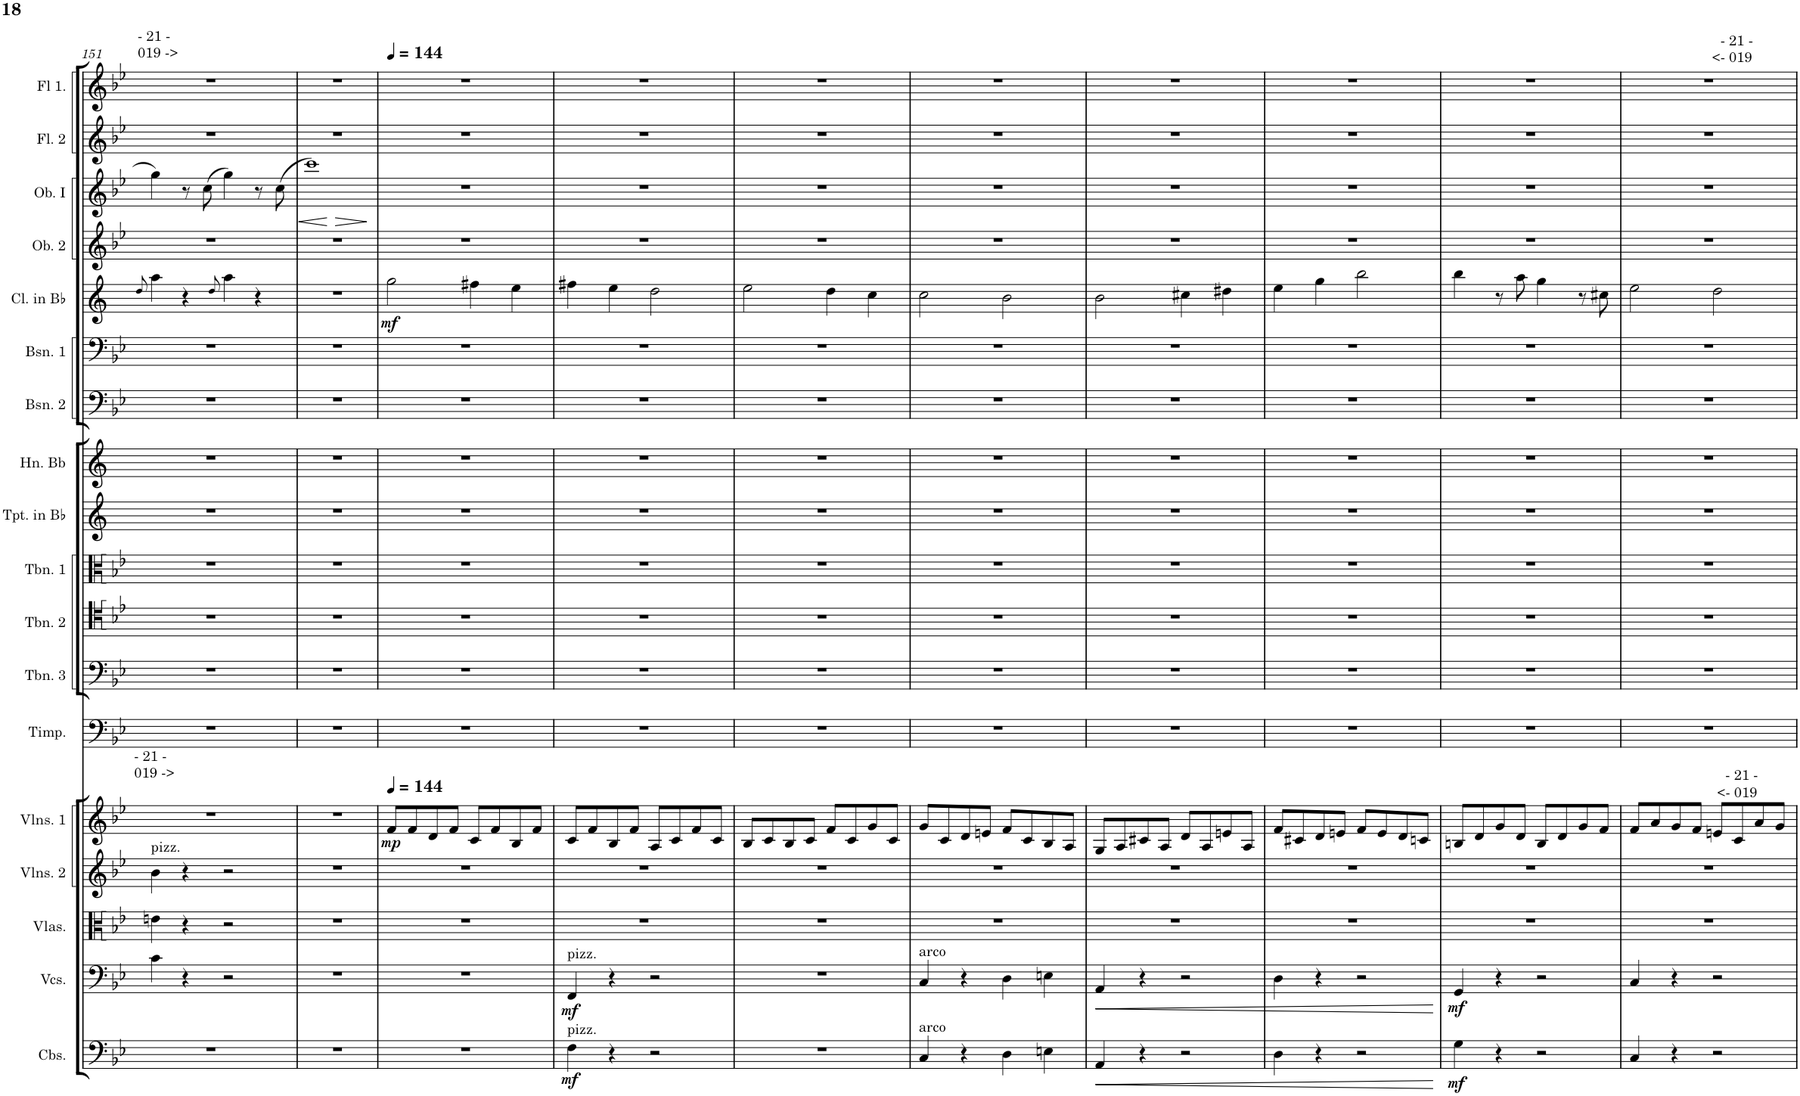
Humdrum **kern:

**kern	**dynam	**kern	**dynam	**kern	**kern	**kern	**dynam	**kern	**kern	**kern	**kern	**kern	**kern	**kern	**kern	**kern	**dynam	**kern	**kern	**dynam	**kern	**kern
*part18	*part18	*part17	*part17	*part16	*part15	*part14	*part14	*part13	*part12	*part11	*part10	*part9	*part8	*part7	*part6	*part5	*part5	*part4	*part3	*part3	*part2	*part1
*staff18	*staff18	*staff17	*staff17	*staff16	*staff15	*staff14	*staff14	*staff13	*staff12	*staff11	*staff10	*staff9	*staff8	*staff7	*staff6	*staff5	*staff5	*staff4	*staff3	*staff3	*staff2	*staff1
*I"Contrabasses	*	*I"Violoncellos	*	*I"Violas	*I"Violins 2	*I"Violins 1	*	*I"Timpani	*I"Trombone 3	*I"Trombone 2	*I"Trombone 1	*I"Trumpets in Bb	*I"Horn Bb	*I"Bassoon 2	*I"Bassoon 1	*I"Clarinets in Bb	*	*I"Oboe 2	*I"Oboe I	*	*I"Flute 2	*I"Flute 1
*I'Cbs.	*	*I'Vcs.	*	*I'Vlas.	*I'Vlns. 2	*I'Vlns. 1	*	*I'Timp.	*I'Tbn. 3	*I'Tbn. 2	*I'Tbn. 1	*I'Tpt. in Bb	*I'Hn. Bb	*I'Bsn. 2	*I'Bsn. 1	*I'Cl. in Bb	*	*I'Ob. 2	*I'Ob. I	*	*I'Fl. 2	*I'Fl 1.
!!LO:PB:g=z
*clefF4	*	*clefF4	*	*clefC3	*clefG2	*clefG2	*	*clefF4	*clefF4	*clefC4	*clefC3	*clefG2	*clefG2	*clefF4	*clefF4	*clefG2	*	*clefG2	*clefG2	*	*clefG2	*clefG2
*Trd7c12	*	*	*	*	*	*	*	*	*	*	*	*Trd1c2	*Trd1c2	*	*	*Trd1c2	*	*	*	*	*	*
*k[b-e-]	*	*k[b-e-]	*	*k[b-e-]	*k[b-e-]	*k[b-e-]	*	*k[b-e-]	*k[b-e-]	*k[b-e-]	*k[b-e-]	*k[]	*k[]	*k[b-e-]	*k[b-e-]	*k[]	*	*k[b-e-]	*k[b-e-]	*	*k[b-e-]	*k[b-e-]
*M2/2	*	*M2/2	*	*M2/2	*M2/2	*M2/2	*	*M2/2	*M2/2	*M2/2	*M2/2	*M2/2	*M2/2	*M2/2	*M2/2	*M2/2	*	*M2/2	*M2/2	*	*M2/2	*M2/2
*met(c|)	*	*met(c|)	*	*met(c|)	*met(c|)	*met(c|)	*	*met(c|)	*met(c|)	*met(c|)	*met(c|)	*met(c|)	*met(c|)	*met(c|)	*met(c|)	*met(c|)	*	*met(c|)	*met(c|)	*	*met(c|)	*met(c|)
=151	=151	=151	=151	=151	=151	=151	=151	=151	=151	=151	=151	=151	=151	=151	=151	=151	=151	=151	=151	=151	=151	=151
.	.	.	.	.	.	.	.	.	.	.	.	.	.	.	.	8qdd/	.	.	.	.	.	.
!	!	!	!	!	!	!	!	!	!	!	!	!	!	!	!	!	!	!	!	!	!	!LO:TX:a:t=- 21 -
!	!	!	!	!	!	!	!	!	!	!	!	!	!	!	!	!	!	!	!	!	!	!LO:TX:a:t=019 ->
!	!	!	!	!	!	!LO:TX:a:t=- 21 -	!	!	!	!	!	!	!	!	!	!	!	!	!	!	!	!
!	!	!	!	!	!	!LO:TX:a:t=019 ->	!	!	!	!	!	!	!	!	!	!	!	!	!	!	!	!
!	!	!	!	!	!LO:TX:a:t=pizz.	!	!	!	!	!	!	!	!	!	!	!	!	!	!	!	!	!
1r	.	4c\	.	4en\	4b-\	1r	.	1r	1r	1r	1r	1r	1r	1r	1r	4aa\	.	1r	4gg\	.	1r	1r
.	.	4r	.	4r	4r	.	.	.	.	.	.	.	.	.	.	4r	.	.	8r	.	.	.
.	.	.	.	.	.	.	.	.	.	.	.	.	.	.	.	.	.	.	(8cc\	.	.	.
.	.	.	.	.	.	.	.	.	.	.	.	.	.	.	.	8qdd/	.	.	.	.	.	.
.	.	2r	.	2r	2r	.	.	.	.	.	.	.	.	.	.	4aa\	.	.	4gg\)	.	.	.
.	.	.	.	.	.	.	.	.	.	.	.	.	.	.	.	4r	.	.	8r	.	.	.
.	.	.	.	.	.	.	.	.	.	.	.	.	.	.	.	.	.	.	(8cc\	.	.	.
=152	=152	=152	=152	=152	=152	=152	=152	=152	=152	=152	=152	=152	=152	=152	=152	=152	=152	=152	=152	=152	=152	=152
!	!	!	!	!	!	!	!	!	!	!	!	!	!	!	!	!	!	!	!	!LO:HP:b	!	!
1r	.	1r	.	1r	1r	1r	.	1r	1r	1r	1r	1r	1r	1r	1r	1r	.	1r	1ccc)	<	1r	1r
.	.	.	.	.	.	.	.	.	.	.	.	.	.	.	.	.	.	.	.	[	.	.
=153	=153	=153	=153	=153	=153	=153	=153	=153	=153	=153	=153	=153	=153	=153	=153	=153	=153	=153	=153	=153	=153	=153
*	*	*	*	*	*	*MM144	*	*	*	*	*	*	*	*	*	*	*	*	*	*	*	*MM144
!	!	!	!	!	!	!	!LO:DY:b	!	!	!	!	!	!	!	!	!	!LO:DY:b	!	!	!	!	!
1r	.	1r	.	1r	1r	8f/L	mp	1r	1r	1r	1r	1r	1r	1r	1r	2gg\	mf	1r	1r	.	1r	1r
.	.	.	.	.	.	8f/	.	.	.	.	.	.	.	.	.	.	.	.	.	.	.	.
.	.	.	.	.	.	8d/	.	.	.	.	.	.	.	.	.	.	.	.	.	.	.	.
.	.	.	.	.	.	8f/J	.	.	.	.	.	.	.	.	.	.	.	.	.	.	.	.
.	.	.	.	.	.	8c/L	.	.	.	.	.	.	.	.	.	4ff#X\	.	.	.	.	.	.
.	.	.	.	.	.	8f/	.	.	.	.	.	.	.	.	.	.	.	.	.	.	.	.
.	.	.	.	.	.	8B-/	.	.	.	.	.	.	.	.	.	4ee\	.	.	.	.	.	.
.	.	.	.	.	.	8f/J	.	.	.	.	.	.	.	.	.	.	.	.	.	.	.	.
=154	=154	=154	=154	=154	=154	=154	=154	=154	=154	=154	=154	=154	=154	=154	=154	=154	=154	=154	=154	=154	=154	=154
!	!	!LO:TX:a:t=pizz.	!	!	!	!	!	!	!	!	!	!	!	!	!	!	!	!	!	!	!	!
!LO:TX:a:t=pizz.	!	!	!	!	!	!	!	!	!	!	!	!	!	!	!	!	!	!	!	!	!	!
!	!LO:DY:b	!	!LO:DY:b	!	!	!	!	!	!	!	!	!	!	!	!	!	!	!	!	!	!	!
4F\	mf	4FF/	mf	1r	1r	8c/L	.	1r	1r	1r	1r	1r	1r	1r	1r	4ff#X\	.	1r	1r	.	1r	1r
.	.	.	.	.	.	8f/	.	.	.	.	.	.	.	.	.	.	.	.	.	.	.	.
4r	.	4r	.	.	.	8B-/	.	.	.	.	.	.	.	.	.	4ee\	.	.	.	.	.	.
.	.	.	.	.	.	8f/J	.	.	.	.	.	.	.	.	.	.	.	.	.	.	.	.
2r	.	2r	.	.	.	8A/L	.	.	.	.	.	.	.	.	.	2dd\	.	.	.	.	.	.
.	.	.	.	.	.	8c/	.	.	.	.	.	.	.	.	.	.	.	.	.	.	.	.
.	.	.	.	.	.	8f/	.	.	.	.	.	.	.	.	.	.	.	.	.	.	.	.
.	.	.	.	.	.	8c/J	.	.	.	.	.	.	.	.	.	.	.	.	.	.	.	.
=155	=155	=155	=155	=155	=155	=155	=155	=155	=155	=155	=155	=155	=155	=155	=155	=155	=155	=155	=155	=155	=155	=155
1r	.	1r	.	1r	1r	8B-/L	.	1r	1r	1r	1r	1r	1r	1r	1r	2ee\	.	1r	1r	.	1r	1r
.	.	.	.	.	.	8c/	.	.	.	.	.	.	.	.	.	.	.	.	.	.	.	.
.	.	.	.	.	.	8B-/	.	.	.	.	.	.	.	.	.	.	.	.	.	.	.	.
.	.	.	.	.	.	8c/J	.	.	.	.	.	.	.	.	.	.	.	.	.	.	.	.
.	.	.	.	.	.	8f/L	.	.	.	.	.	.	.	.	.	4dd\	.	.	.	.	.	.
.	.	.	.	.	.	8c/	.	.	.	.	.	.	.	.	.	.	.	.	.	.	.	.
.	.	.	.	.	.	8g/	.	.	.	.	.	.	.	.	.	4cc\	.	.	.	.	.	.
.	.	.	.	.	.	8c/J	.	.	.	.	.	.	.	.	.	.	.	.	.	.	.	.
=156	=156	=156	=156	=156	=156	=156	=156	=156	=156	=156	=156	=156	=156	=156	=156	=156	=156	=156	=156	=156	=156	=156
!	!	!LO:TX:a:t=arco	!	!	!	!	!	!	!	!	!	!	!	!	!	!	!	!	!	!	!	!
!LO:TX:a:t=arco	!	!	!	!	!	!	!	!	!	!	!	!	!	!	!	!	!	!	!	!	!	!
4C/	.	4C/	.	1r	1r	8g/L	.	1r	1r	1r	1r	1r	1r	1r	1r	2cc\	.	1r	1r	.	1r	1r
.	.	.	.	.	.	8c/	.	.	.	.	.	.	.	.	.	.	.	.	.	.	.	.
4r	.	4r	.	.	.	8d/	.	.	.	.	.	.	.	.	.	.	.	.	.	.	.	.
.	.	.	.	.	.	8en/J	.	.	.	.	.	.	.	.	.	.	.	.	.	.	.	.
4D\	.	4D\	.	.	.	8f/L	.	.	.	.	.	.	.	.	.	2b\	.	.	.	.	.	.
.	.	.	.	.	.	8c/	.	.	.	.	.	.	.	.	.	.	.	.	.	.	.	.
4En\	.	4En\	.	.	.	8B-/	.	.	.	.	.	.	.	.	.	.	.	.	.	.	.	.
.	.	.	.	.	.	8A/J	.	.	.	.	.	.	.	.	.	.	.	.	.	.	.	.
=157	=157	=157	=157	=157	=157	=157	=157	=157	=157	=157	=157	=157	=157	=157	=157	=157	=157	=157	=157	=157	=157	=157
!	!LO:HP:b	!	!LO:HP:b	!	!	!	!	!	!	!	!	!	!	!	!	!	!	!	!	!	!	!
4AA/	<	4AA/	<	1r	1r	8G/L	.	1r	1r	1r	1r	1r	1r	1r	1r	2b\	.	1r	1r	.	1r	1r
.	.	.	.	.	.	8A/	.	.	.	.	.	.	.	.	.	.	.	.	.	.	.	.
4r	.	4r	.	.	.	8c#X/	.	.	.	.	.	.	.	.	.	.	.	.	.	.	.	.
.	.	.	.	.	.	8A/J	.	.	.	.	.	.	.	.	.	.	.	.	.	.	.	.
2r	.	2r	.	.	.	8d/L	.	.	.	.	.	.	.	.	.	4cc#X\	.	.	.	.	.	.
.	.	.	.	.	.	8A/	.	.	.	.	.	.	.	.	.	.	.	.	.	.	.	.
.	.	.	.	.	.	8en/	.	.	.	.	.	.	.	.	.	4dd#X\	.	.	.	.	.	.
.	.	.	.	.	.	8A/J	.	.	.	.	.	.	.	.	.	.	.	.	.	.	.	.
=158	=158	=158	=158	=158	=158	=158	=158	=158	=158	=158	=158	=158	=158	=158	=158	=158	=158	=158	=158	=158	=158	=158
4D\	.	4D\	.	1r	1r	8f/L	.	1r	1r	1r	1r	1r	1r	1r	1r	4ee\	.	1r	1r	.	1r	1r
.	.	.	.	.	.	8c#X/	.	.	.	.	.	.	.	.	.	.	.	.	.	.	.	.
4r	.	4r	.	.	.	8d/	.	.	.	.	.	.	.	.	.	4gg\	.	.	.	.	.	.
.	.	.	.	.	.	8en/J	.	.	.	.	.	.	.	.	.	.	.	.	.	.	.	.
2r	.	2r	.	.	.	8f/L	.	.	.	.	.	.	.	.	.	2bb\	.	.	.	.	.	.
.	.	.	.	.	.	8e/	.	.	.	.	.	.	.	.	.	.	.	.	.	.	.	.
.	.	.	.	.	.	8d/	.	.	.	.	.	.	.	.	.	.	.	.	.	.	.	.
.	.	.	.	.	.	8cn/J	.	.	.	.	.	.	.	.	.	.	.	.	.	.	.	.
.	[	.	[	.	.	.	.	.	.	.	.	.	.	.	.	.	.	.	.	.	.	.
=159	=159	=159	=159	=159	=159	=159	=159	=159	=159	=159	=159	=159	=159	=159	=159	=159	=159	=159	=159	=159	=159	=159
!	!LO:DY:b	!	!LO:DY:b	!	!	!	!	!	!	!	!	!	!	!	!	!	!	!	!	!	!	!
4G\	mf	4GG/	mf	1r	1r	8Bn/L	.	1r	1r	1r	1r	1r	1r	1r	1r	4bb\	.	1r	1r	.	1r	1r
.	.	.	.	.	.	8d/	.	.	.	.	.	.	.	.	.	.	.	.	.	.	.	.
4r	.	4r	.	.	.	8g/	.	.	.	.	.	.	.	.	.	8r	.	.	.	.	.	.
.	.	.	.	.	.	8d/J	.	.	.	.	.	.	.	.	.	8aa\	.	.	.	.	.	.
2r	.	2r	.	.	.	8B/L	.	.	.	.	.	.	.	.	.	4gg\	.	.	.	.	.	.
.	.	.	.	.	.	8d/	.	.	.	.	.	.	.	.	.	.	.	.	.	.	.	.
.	.	.	.	.	.	8g/	.	.	.	.	.	.	.	.	.	8r	.	.	.	.	.	.
.	.	.	.	.	.	8f/J	.	.	.	.	.	.	.	.	.	8cc#X\	.	.	.	.	.	.
=160	=160	=160	=160	=160	=160	=160	=160	=160	=160	=160	=160	=160	=160	=160	=160	=160	=160	=160	=160	=160	=160	=160
!	!	!	!	!	!	!	!	!	!	!	!	!	!	!	!	!	!	!	!	!	!	!LO:TX:a:t=- 21 -
!	!	!	!	!	!	!	!	!	!	!	!	!	!	!	!	!	!	!	!	!	!	!LO:TX:a:t=<- 019
!	!	!	!	!	!	!LO:TX:a:t=- 21 -	!	!	!	!	!	!	!	!	!	!	!	!	!	!	!	!
!	!	!	!	!	!	!LO:TX:a:t=<- 019	!	!	!	!	!	!	!	!	!	!	!	!	!	!	!	!
4C/	.	4C/	.	1r	1r	8f/L	.	1r	1r	1r	1r	1r	1r	1r	1r	2ee\	.	1r	1r	.	1r	1r
.	.	.	.	.	.	8a/	.	.	.	.	.	.	.	.	.	.	.	.	.	.	.	.
4r	.	4r	.	.	.	8g/	.	.	.	.	.	.	.	.	.	.	.	.	.	.	.	.
.	.	.	.	.	.	8f/J	.	.	.	.	.	.	.	.	.	.	.	.	.	.	.	.
2r	.	2r	.	.	.	8en/L	.	.	.	.	.	.	.	.	.	2dd\	.	.	.	.	.	.
.	.	.	.	.	.	8c/	.	.	.	.	.	.	.	.	.	.	.	.	.	.	.	.
.	.	.	.	.	.	8a/	.	.	.	.	.	.	.	.	.	.	.	.	.	.	.	.
.	.	.	.	.	.	8g/J	.	.	.	.	.	.	.	.	.	.	.	.	.	.	.	.
=	=	=	=	=	=	=	=	=	=	=	=	=	=	=	=	=	=	=	=	=	=	=
*-	*-	*-	*-	*-	*-	*-	*-	*-	*-	*-	*-	*-	*-	*-	*-	*-	*-	*-	*-	*-	*-	*-
